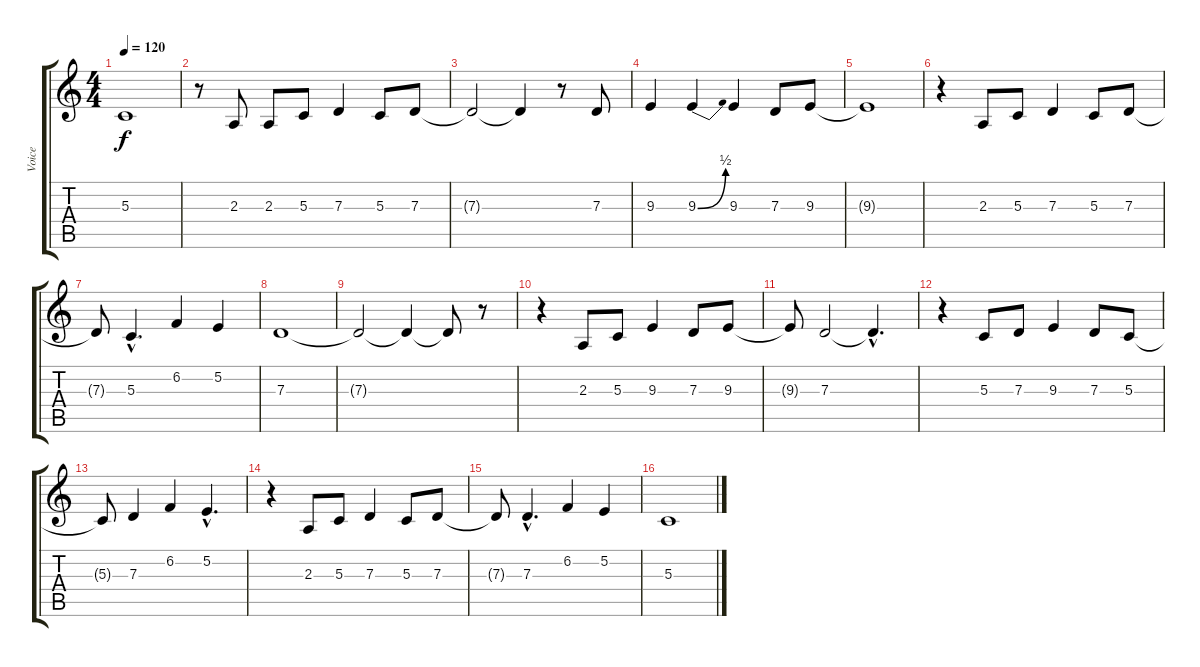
\track ("Voice" "Voice") {instrument choiraahs}
\staff {score tabs}
\tuning (E4 B3 G3 D3 A2 E2) {hide}
\ts (4 4)
\tempo 120
\clef g2
\ks c
5.3{t}.1{dy f} |
r.8{txt ""} 2.3.8 2.3.8{txt ""} 5.3.8 7.3.4 5.3.8{txt ""} 7.3.8 |
7.3{t}.2 7.3{t}.4 r.8 7.3.8{txt ""} |
9.3.4{txt ""} 9.3{be (bend 0 0 60 2)}.4 9.3.4 7.3.8{txt ""} 9.3.8 |
9.3{t}.1 |
r.4 2.3.8{txt ""} 5.3.8{txt ""} 7.3.4 5.3.8{txt ""} 7.3.8{txt ""} |
7.3{t}.8 5.3{hac}.4{d txt ""} 6.2.4{txt ""} 5.2.4{txt ""} |
7.3.1{txt ""} |
7.3{t}.2 7.3{t}.4 7.3{t}.8 r.8 |
r.4 2.3.8{txt ""} 5.3.8 9.3.4{txt ""} 7.3.8{txt ""} 9.3.8 |
9.3{t}.8 7.3.2{txt ""} 7.3{hac t}.4{d} |
r.4 5.3.8{txt ""} 7.3.8{txt ""} 9.3.4{txt ""} 7.3.8{txt ""} 5.3.8{txt ""} |
5.3{t}.8 7.3.4{txt ""} 6.2.4 5.2{hac}.4{d txt ""} |
r.4 2.3.8{txt ""} 5.3.8 7.3.4 5.3.8{txt ""} 7.3.8 |
7.3{t}.8 7.3{hac}.4{d txt ""} 6.2.4{txt ""} 5.2.4{txt ""} |
5.3.1{txt ""}
